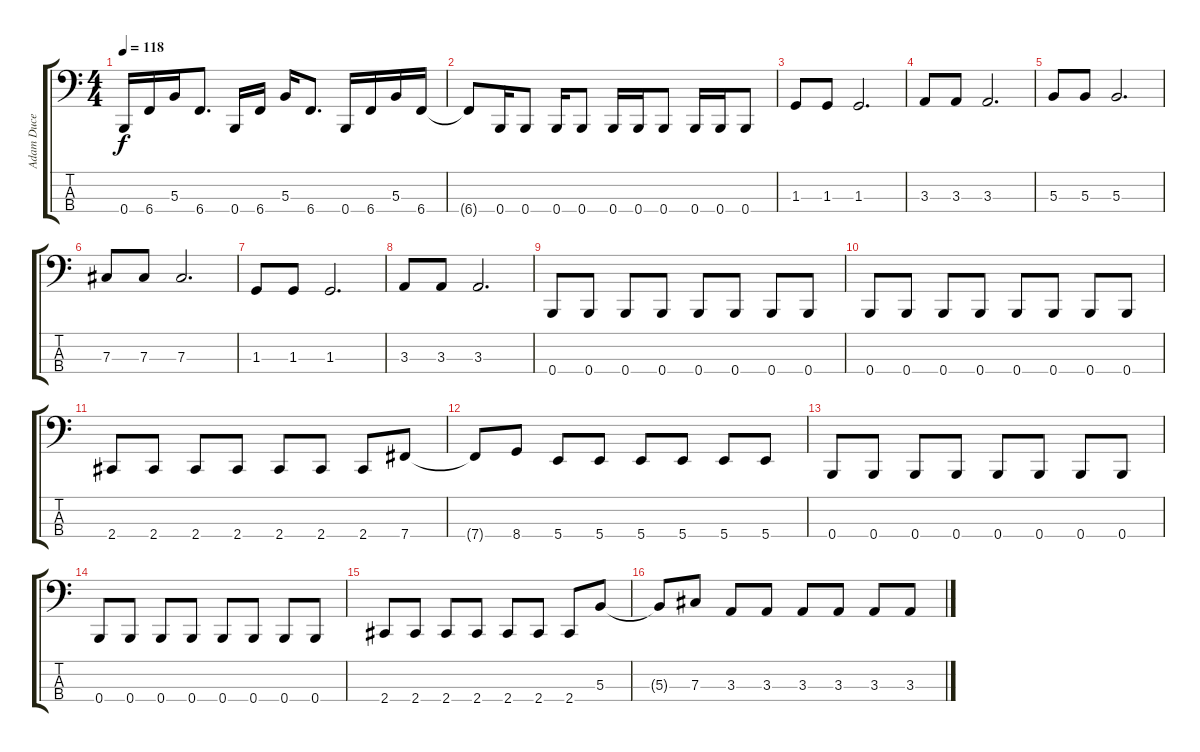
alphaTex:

\track ("Adam Duce" "Adam Duce") {instrument electricbassfinger}
\staff {score tabs}
\tuning (E2 B1 Gb1 B0) {hide}
\ts (4 4)
\tempo 118
\clef f4
\ks c
0.4.16{dy f} 6.4.16 5.3.16 6.4.8{d} 0.4.16 6.4.16 5.3.16 6.4.8{d} 0.4.16 6.4.16 5.3.16 6.4.16 |
6.4{t}.8 0.4.16 0.4.8 0.4.16 0.4.8 0.4.16 0.4.16 0.4.8 0.4.16 0.4.16 0.4.8 |
1.3.8 1.3.8 1.3.2{d} |
3.3.8 3.3.8 3.3.2{d} |
5.3.8 5.3.8 5.3.2{d} |
7.3.8 7.3.8 7.3.2{d} |
1.3.8 1.3.8 1.3.2{d} |
3.3.8 3.3.8 3.3.2{d} |
0.4.8 0.4.8 0.4.8 0.4.8 0.4.8 0.4.8 0.4.8 0.4.8 |
0.4.8 0.4.8 0.4.8 0.4.8 0.4.8 0.4.8 0.4.8 0.4.8 |
2.4.8 2.4.8 2.4.8 2.4.8 2.4.8 2.4.8 2.4.8 7.4.8 |
7.4{t}.8 8.4.8 5.4.8 5.4.8 5.4.8 5.4.8 5.4.8 5.4.8 |
0.4.8 0.4.8 0.4.8 0.4.8 0.4.8 0.4.8 0.4.8 0.4.8 |
0.4.8 0.4.8 0.4.8 0.4.8 0.4.8 0.4.8 0.4.8 0.4.8 |
2.4.8 2.4.8 2.4.8 2.4.8 2.4.8 2.4.8 2.4.8 5.3.8 |
5.3{t}.8 7.3.8 3.3.8 3.3.8 3.3.8 3.3.8 3.3.8 3.3.8
